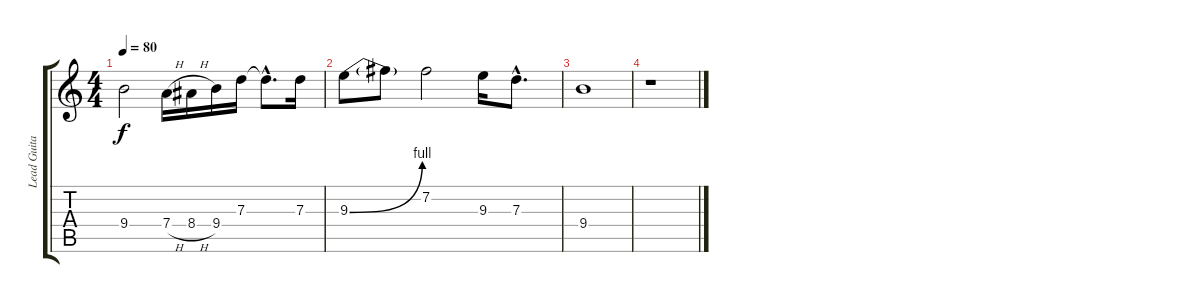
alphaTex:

\track ("Lead Guitar 2" "Lead Guita") {instrument distortionguitar}
\staff {score tabs}
\tuning (E4 B3 G3 D3 A2 E2) {hide}
\ts (4 4)
\tempo 80
\clef g2
\ks c
9.4.2{dy f} 7.4{h}.16 8.4{h}.16 9.4.16 7.3.16 7.3{hac t}.8{d} 7.3.16 |
9.3{be (bend 0 0 60 4)}.8 9.3{t}.8 7.2.2 9.3.16 7.3{hac}.8{d} |
9.4.1 |
r.1
